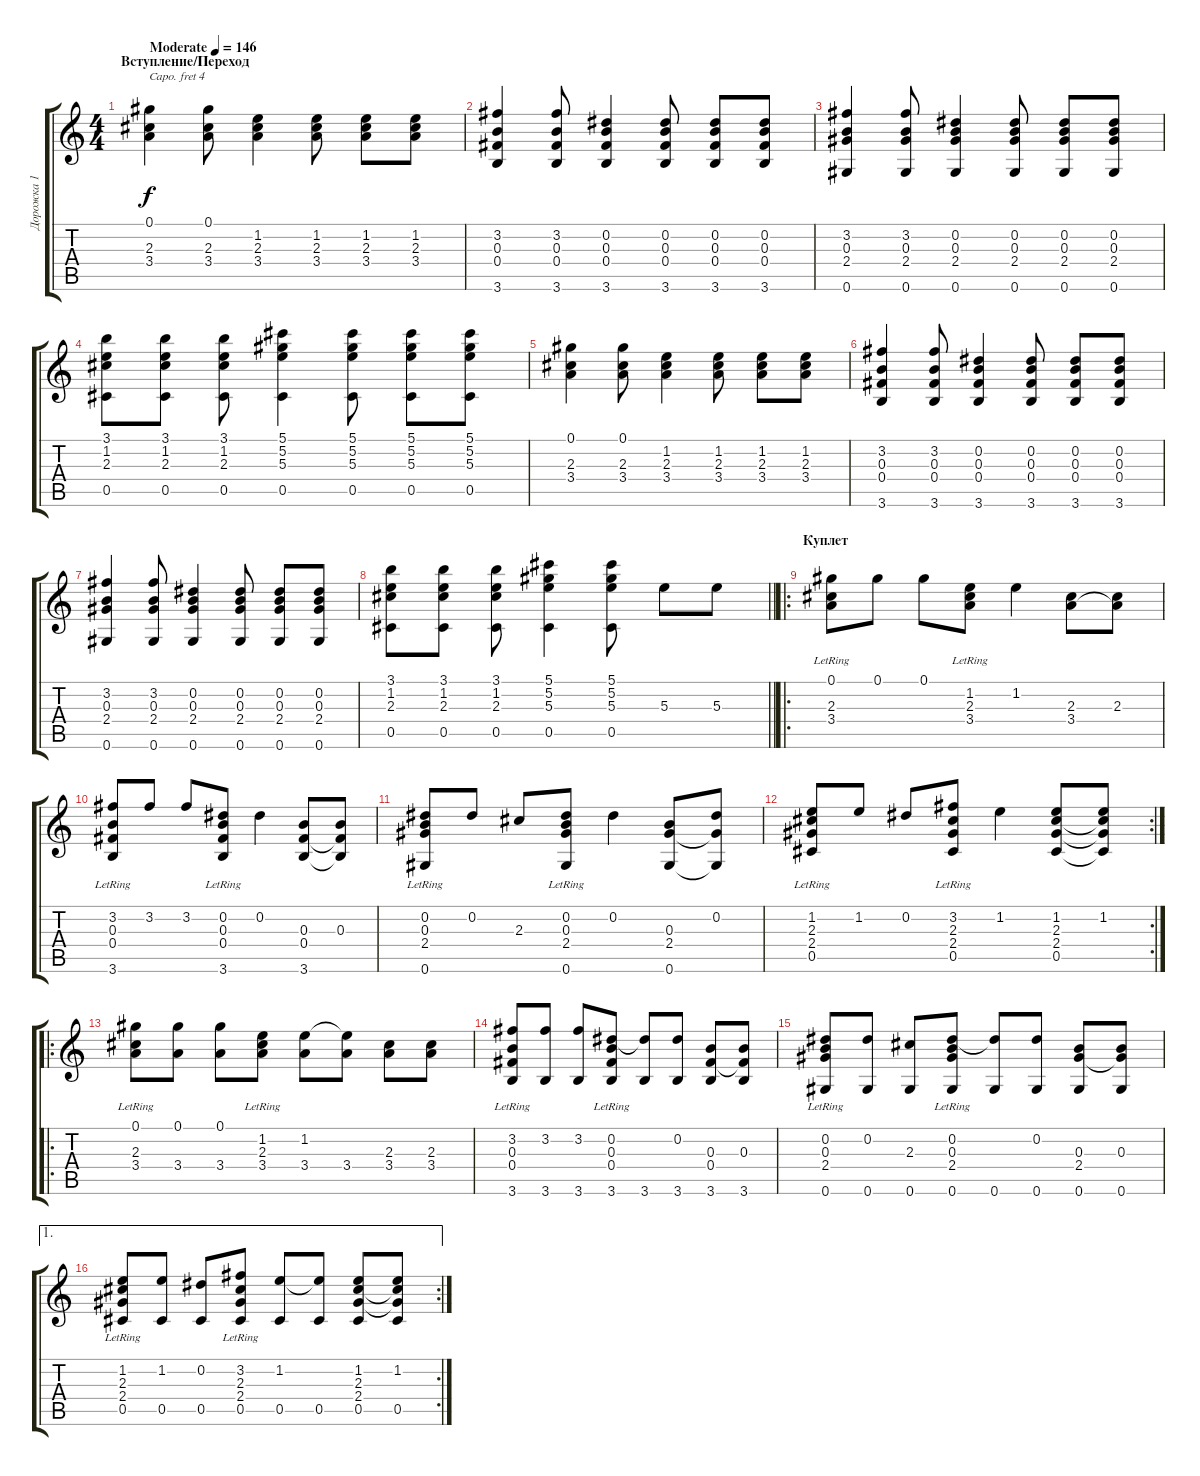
\track ("Дорожка 1" "Дорожка 1") {instrument acousticguitarnylon}
\staff {score tabs}
\capo 4
\tuning (E4 B3 G3 D3 A2 E2) {hide}
\ts (4 4)
\section ("" "Вступление/Переход")
\tempo (146 "Moderate")
\clef g2
\ks c
(0.1 2.3 3.4).4{dy f instrument acousticguitarnylon} (0.1 2.3 3.4).8 (1.2 2.3 3.4).4 (1.2 2.3 3.4).8 (1.2 2.3 3.4).8 (1.2 2.3 3.4).8 |
(3.2 0.3 0.4 3.6).4 (3.2 0.3 0.4 3.6).8 (0.2 0.3 0.4 3.6).4 (0.2 0.3 0.4 3.6).8 (0.2 0.3 0.4 3.6).8 (0.2 0.3 0.4 3.6).8 |
(3.2 0.3 2.4 0.6).4 (3.2 0.3 2.4 0.6).8 (0.2 0.3 2.4 0.6).4 (0.2 0.3 2.4 0.6).8 (0.2 0.3 2.4 0.6).8 (0.2 0.3 2.4 0.6).8 |
(3.1 1.2 2.3 0.5).8 (3.1 1.2 2.3 0.5).8 (3.1 1.2 2.3 0.5).8 (5.1 5.2 5.3 0.5).4 (5.1 5.2 5.3 0.5).8 (5.1 5.2 5.3 0.5).8 (5.1 5.2 5.3 0.5).8 |
(0.1 2.3 3.4).4 (0.1 2.3 3.4).8 (1.2 2.3 3.4).4 (1.2 2.3 3.4).8 (1.2 2.3 3.4).8 (1.2 2.3 3.4).8 |
(3.2 0.3 0.4 3.6).4 (3.2 0.3 0.4 3.6).8 (0.2 0.3 0.4 3.6).4 (0.2 0.3 0.4 3.6).8 (0.2 0.3 0.4 3.6).8 (0.2 0.3 0.4 3.6).8 |
(3.2 0.3 2.4 0.6).4 (3.2 0.3 2.4 0.6).8 (0.2 0.3 2.4 0.6).4 (0.2 0.3 2.4 0.6).8 (0.2 0.3 2.4 0.6).8 (0.2 0.3 2.4 0.6).8 |
\barLineRight lightlight
(3.1 1.2 2.3 0.5).8 (3.1 1.2 2.3 0.5).8 (3.1 1.2 2.3 0.5).8 (5.1 5.2 5.3 0.5).4 (5.1 5.2 5.3 0.5).8 5.3.8 5.3.8 |
\ro
\section ("" "Куплет")
(0.1 2.3{lr} 3.4{lr}).8 0.1.8 0.1.8 (1.2 2.3{lr} 3.4{lr}).8 1.2.4 (2.3 3.4).8 (2.3 3.4{t}).8 |
(3.2 0.3{lr} 0.4{lr} 3.6{lr}).8 3.2.8 3.2.8 (0.2 0.3{lr} 0.4{lr} 3.6{lr}).8 0.2.4 (0.3 0.4 3.6).8 (0.3 0.4{t} 3.6{t}).8 |
(0.2 0.3{lr} 2.4{lr} 0.6{lr}).8 0.2.8 2.3.8 (0.2 0.3{lr} 2.4{lr} 0.6{lr}).8 0.2.4 (0.3 2.4 0.6).8 (0.2 2.4{t} 0.6{t}).8 |
\rc 2
(1.2 2.3{lr} 2.4{lr} 0.5{lr}).8 1.2.8 0.2.8 (3.2 2.3{lr} 2.4{lr} 0.5{lr}).8 1.2.4 (1.2 2.3 2.4 0.5).8 (1.2 2.3{t} 2.4{t} 0.5{t}).8 |
\ro
(0.1 2.3{lr} 3.4{lr}).8 (0.1 3.4).8 (0.1 3.4).8 (1.2 2.3{lr} 3.4{lr}).8 (1.2 3.4).8 (1.2{t} 3.4).8 (2.3 3.4).8 (2.3 3.4).8 |
(3.2 0.3{lr} 0.4{lr} 3.6{lr}).8 (3.2 3.6).8 (3.2 3.6).8 (0.2 0.3{lr} 0.4{lr} 3.6{lr}).8 (0.2{t} 3.6).8 (0.2 3.6).8 (0.3 0.4 3.6).8 (0.3 0.4{t} 3.6).8 |
(0.2 0.3{lr} 2.4{lr} 0.6{lr}).8 (0.2 0.6).8 (2.3 0.6).8 (0.2 0.3{lr} 2.4{lr} 0.6{lr}).8 (0.2{t} 0.6).8 (0.2 0.6).8 (0.3 2.4 0.6).8 (0.3 2.4{t} 0.6).8 |
\ae 1
\rc 2
(1.2 2.3{lr} 2.4{lr} 0.5{lr}).8 (1.2 0.5).8 (0.2 0.5).8 (3.2 2.3{lr} 2.4{lr} 0.5{lr}).8 (1.2 0.5).8 (1.2{t} 0.5).8 (1.2 2.3 2.4 0.5).8 (1.2 2.3{t} 2.4{t} 0.5).8
